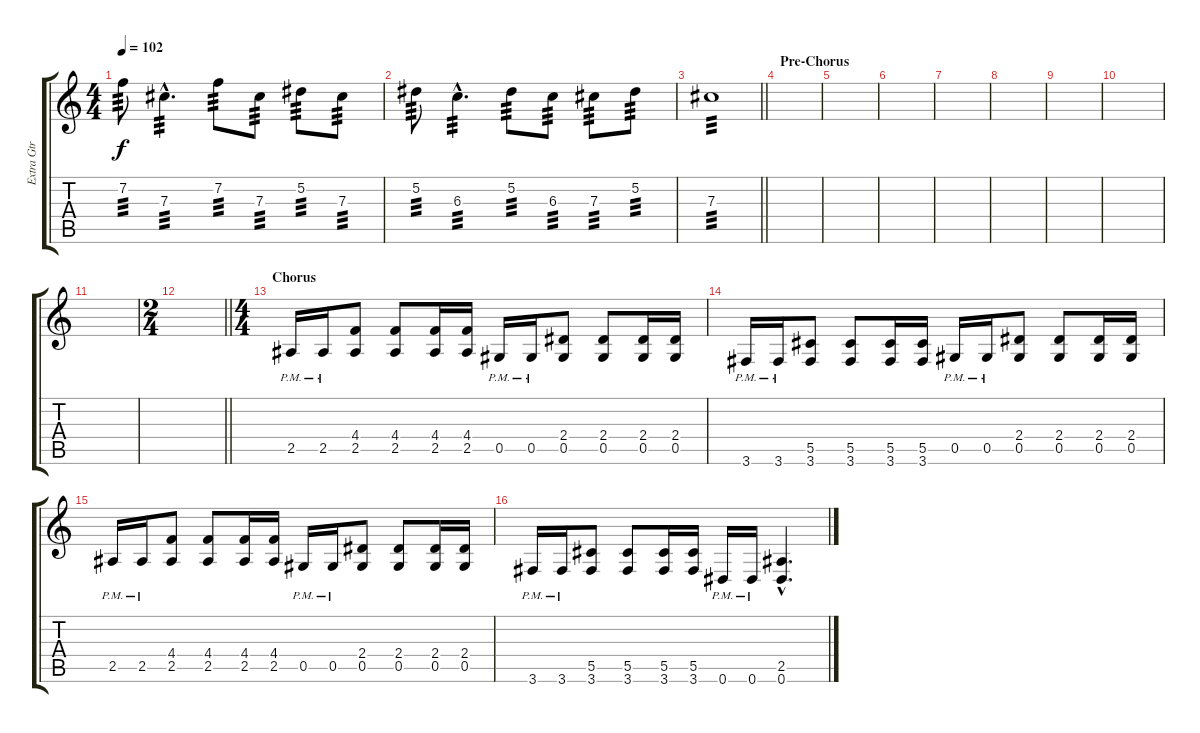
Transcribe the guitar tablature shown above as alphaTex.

\track ("Extra Gtr" "Extra Gtr") {instrument distortionguitar}
\staff {score tabs}
\tuning (Eb4 Bb3 Gb3 Db3 Ab2 Eb2) {hide}
\ts (4 4)
\tempo 102
\clef g2
\ks c
7.2.8{tp 3 dy f} 7.3{hac}.4{d tp 3} 7.2.8{tp 3} 7.3.8{tp 3} 5.2.8{tp 3} 7.3.8{tp 3} |
5.2.8{tp 3} 6.3{hac}.4{d tp 3} 5.2.8{tp 3} 6.3.8{tp 3} 7.3.8{tp 3} 5.2.8{tp 3} |
\barLineRight lightlight
7.3.1{tp 3} |
\section ("" "Pre-Chorus")
|
|
|
|
|
|
|
|
\ts (2 4)
\barLineRight lightlight
|
\ts (4 4)
\section ("" "Chorus")
2.5{pm}.16{volume 13} 2.5{pm}.16 (4.4 2.5).8 (4.4 2.5).8 (4.4 2.5).16 (4.4 2.5).16 0.5{pm}.16 0.5{pm}.16 (2.4 0.5).8 (2.4 0.5).8 (2.4 0.5).16 (2.4 0.5).16 |
3.6{pm}.16 3.6{pm}.16 (5.5 3.6).8 (5.5 3.6).8 (5.5 3.6).16 (5.5 3.6).16 0.5{pm}.16 0.5{pm}.16 (2.4 0.5).8 (2.4 0.5).8 (2.4 0.5).16 (2.4 0.5).16 |
2.5{pm}.16 2.5{pm}.16 (4.4 2.5).8 (4.4 2.5).8 (4.4 2.5).16 (4.4 2.5).16 0.5{pm}.16 0.5{pm}.16 (2.4 0.5).8 (2.4 0.5).8 (2.4 0.5).16 (2.4 0.5).16 |
3.6{pm}.16 3.6{pm}.16 (5.5 3.6).8 (5.5 3.6).8 (5.5 3.6).16 (5.5 3.6).16 0.6{pm}.16 0.6{pm}.16 (2.5{hac} 0.6{hac}).4{d}
